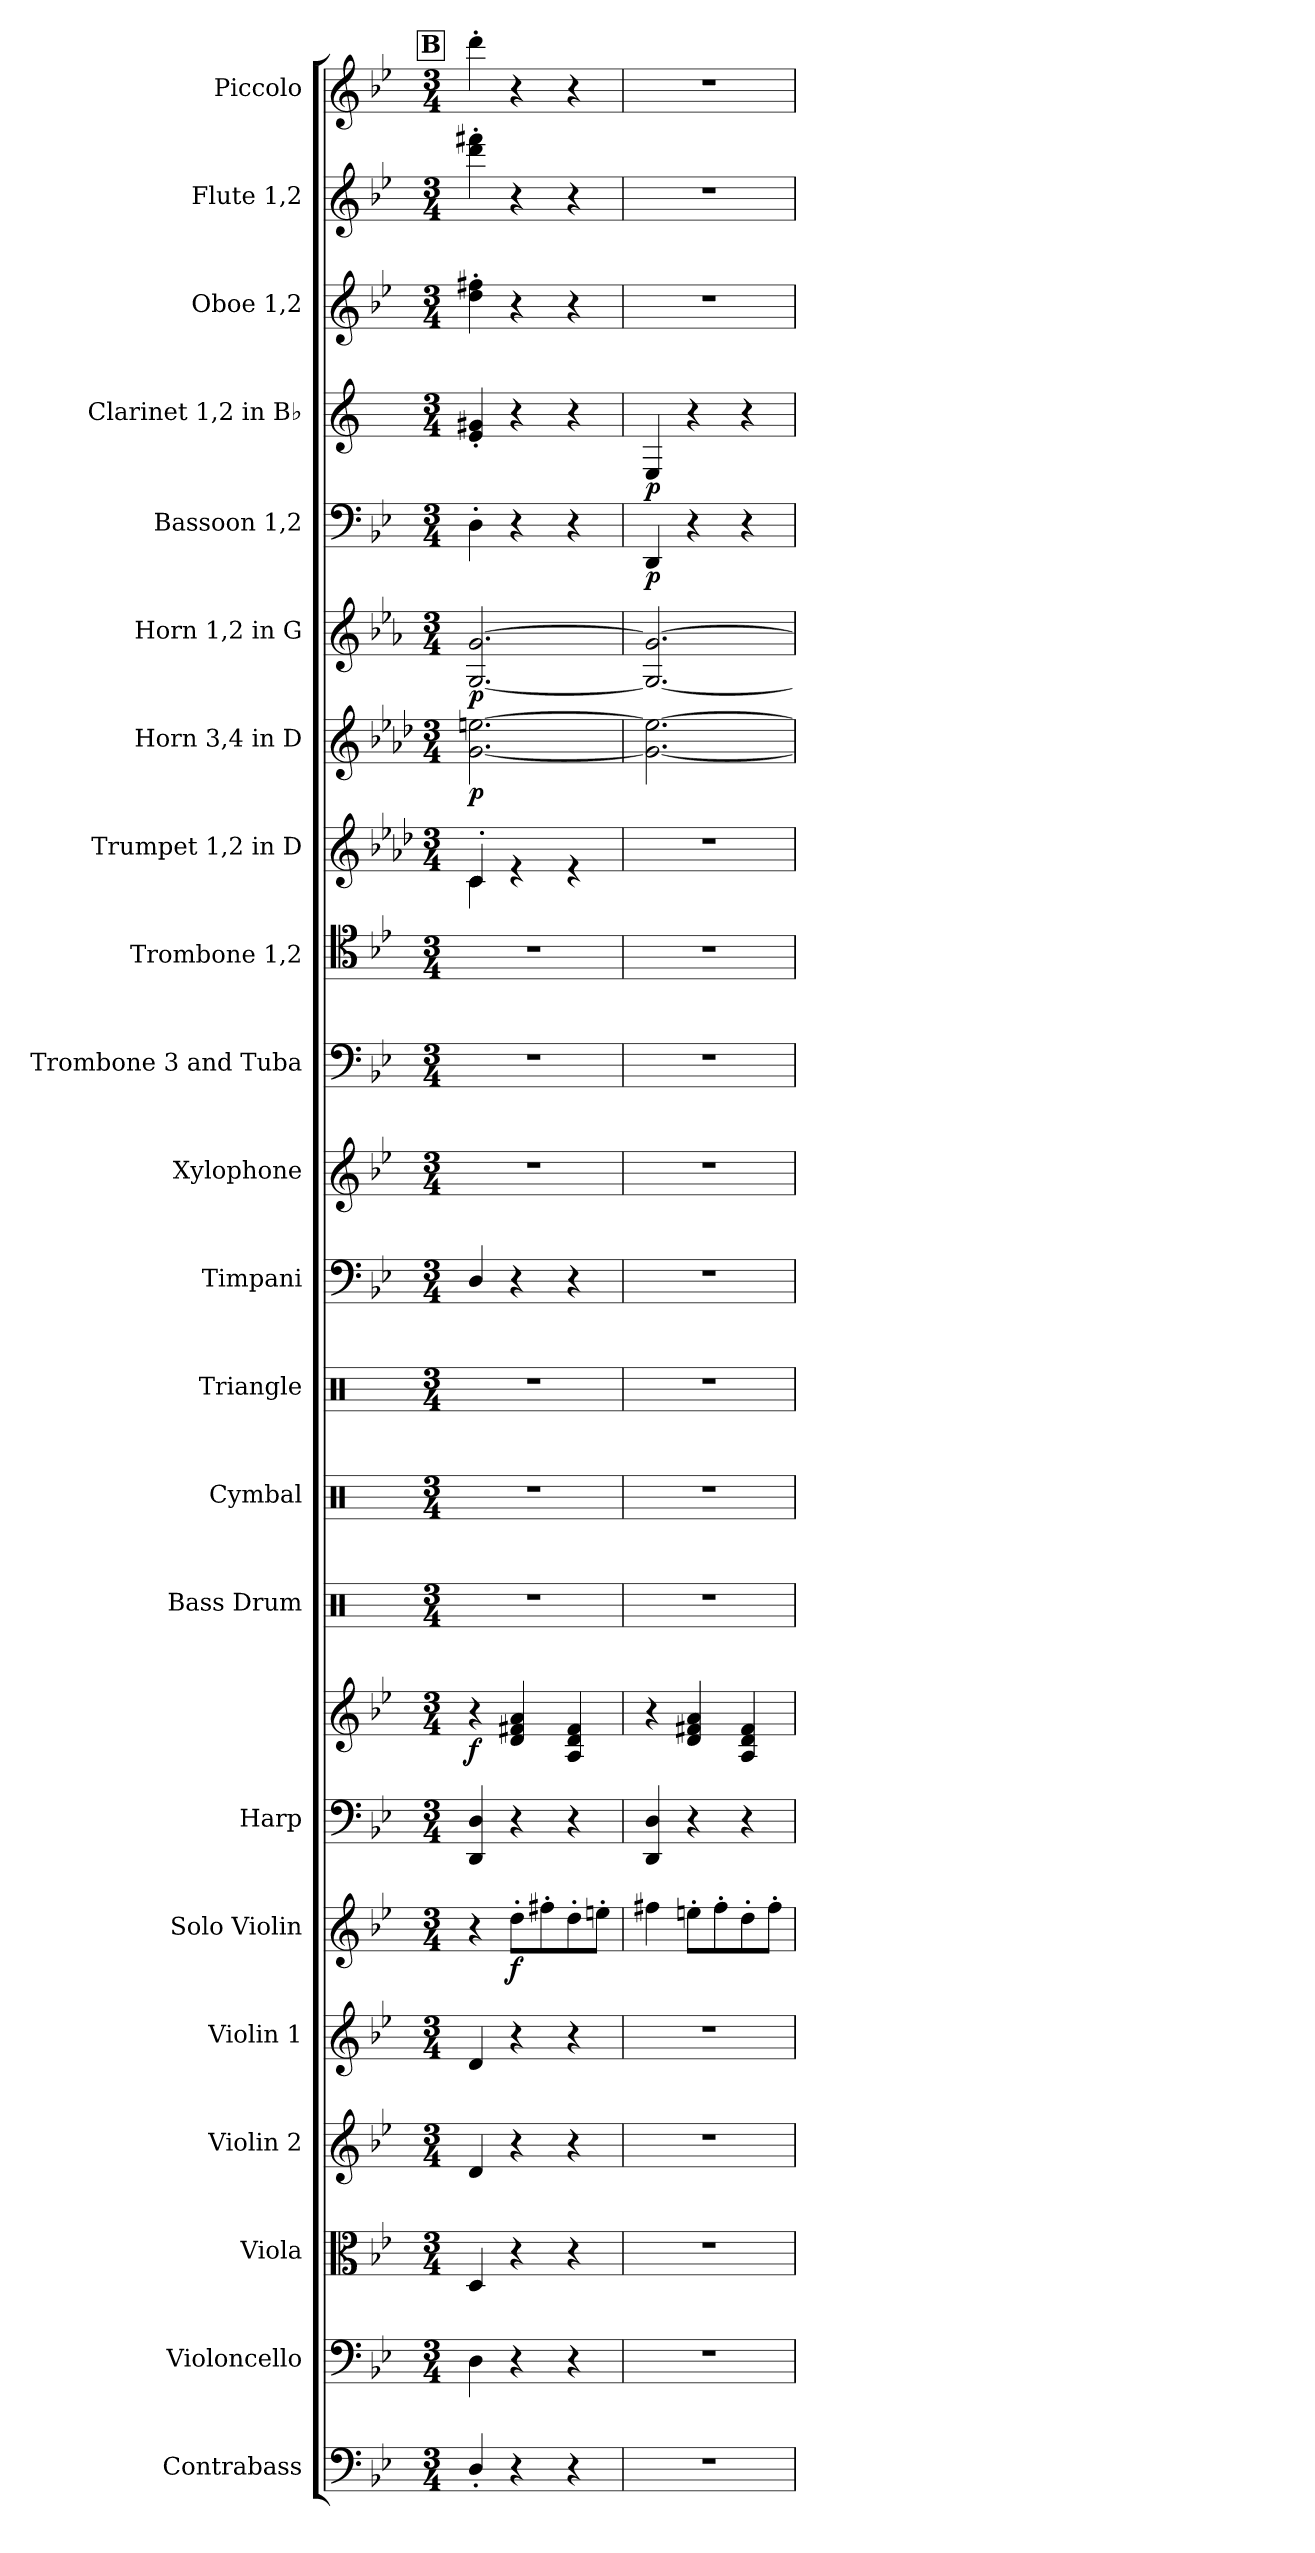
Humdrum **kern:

**kern	**kern	**kern	**kern	**kern	**kern	**dynam	**kern	**kern	**dynam	**kern	**kern	**kern	**kern	**kern	**kern	**kern	**kern	**kern	**dynam	**kern	**dynam	**kern	**dynam	**kern	**dynam	**kern	**kern	**kern
*part22	*part21	*part20	*part19	*part18	*part17	*part17	*part16	*part16	*part16	*part15	*part14	*part13	*part12	*part11	*part10	*part9	*part8	*part7	*part7	*part6	*part6	*part5	*part5	*part4	*part4	*part3	*part2	*part1
*staff23	*staff22	*staff21	*staff20	*staff19	*staff18	*staff18	*staff17	*staff16	*staff16/17	*staff15	*staff14	*staff13	*staff12	*staff11	*staff10	*staff9	*staff8	*staff7	*staff7	*staff6	*staff6	*staff5	*staff5	*staff4	*staff4	*staff3	*staff2	*staff1
*I"Contrabass	*I"Violoncello	*I"Viola	*I"Violin 2	*I"Violin 1	*I"Solo Violin	*	*I"Harp	*	*	*I"Bass Drum	*I"Cymbal	*I"Triangle	*I"Timpani	*I"Xylophone	*I"Trombone 3 and Tuba	*I"Trombone 1,2	*I"Trumpet 1,2 in D	*I"Horn 3,4 in D	*	*I"Horn 1,2 in G	*	*I"Bassoon 1,2	*	*I"Clarinet 1,2 in B♭	*	*I"Oboe 1,2	*I"Flute 1,2	*I"Piccolo
*I'Cb.	*I'Vc.	*I'Vla.	*I'Vln. 2	*I'Vln. 1	*I'Solo Vln.	*	*I'Hrp.	*	*	*I'B.D	*I'Cym.	*I'Trgl.	*I'Timp.	*I'Xyl.	*I'Tbn. 3 and Tba.	*I'Tbn. 1,2	*I'Tpt. 1,2 in D	*I'Hn. 3,4 in D	*	*I'Hn. 1,2 in G	*	*I'Bsn. 1,2	*	*I'Cl. 1,2 in B♭	*	*I'Ob. 1,2	*I'Fl. 1,2	*I'Picc.
*clefF4	*clefF4	*clefC3	*clefG2	*clefG2	*clefG2	*	*clefF4	*clefG2	*	*clefX	*clefX	*clefX	*clefF4	*clefG2	*clefF4	*clefC4	*clefG2	*clefG2	*	*clefG2	*	*clefF4	*	*clefG2	*	*clefG2	*clefG2	*clefG2
*ITrd7c12	*	*	*	*	*	*	*	*	*	*	*	*	*	*ITrd-7c-12	*	*	*ITrd-1c-2	*ITrd6c10	*	*ITrd3c5	*	*	*	*ITrd1c2	*	*	*	*ITrd-7c-12
*k[b-e-]	*k[b-e-]	*k[b-e-]	*k[b-e-]	*k[b-e-]	*k[b-e-]	*	*k[b-e-]	*k[b-e-]	*	*k[]	*k[]	*k[]	*k[b-e-]	*k[b-e-]	*k[b-e-]	*k[b-e-]	*k[b-e-]	*k[b-e-]	*	*k[b-e-]	*	*k[b-e-]	*	*k[b-e-]	*	*k[b-e-]	*k[b-e-]	*k[b-e-]
*M3/4	*M3/4	*M3/4	*M3/4	*M3/4	*M3/4	*	*M3/4	*M3/4	*	*M3/4	*M3/4	*M3/4	*M3/4	*M3/4	*M3/4	*M3/4	*M3/4	*M3/4	*	*M3/4	*	*M3/4	*	*M3/4	*	*M3/4	*M3/4	*M3/4
!!LO:REH:place=s1:a:B:fs=14:t=B
=117	=117	=117	=117	=117	=117	=117	=117	=117	=117	=117	=117	=117	=117	=117	=117	=117	=117	=117	=117	=117	=117	=117	=117	=117	=117	=117	=117	=117
*	*	*	*	*	*	*	*	*	*	*	*	*	*	*	*	*	*^	*	*	*	*	*	*	*	*	*	*	*
!	!	!	!	!	!	!	!	!	!LO:DY:b	!	!	!	!	!	!	!	!	!	!	!LO:DY:b	!	!LO:DY:b	!	!	!	!	!	!	!
4DD'/	4D\	4D/	4d/	4d/	4r	.	4DD/ 4D/	4r	f	2.r	2.r	2.r	4D/	2.r	2.r	2.r	4d'/	4d\	[2.A\ [2.f#X\	p	[2.D/ [2.d/	p	4D'\	.	4d/' 4f#X/'	.	4dd\' 4ff#X\'	4ddd\' 4fff#X\'	4dddd'\
!	!	!	!	!	!	!LO:DY:b	!	!	!	!	!	!	!	!	!	!	!	!	!	!	!	!	!	!	!	!	!	!	!
4r	4r	4r	4r	4r	8dd'\L	f	4r	4d/ 4f#X/ 4a/	.	.	.	.	4r	.	.	.	4re	2ryy	.	.	.	.	4r	.	4r	.	4r	4r	4r
.	.	.	.	.	8ff#X'\	.	.	.	.	.	.	.	.	.	.	.	.	.	.	.	.	.	.	.	.	.	.	.	.
4r	4r	4r	4r	4r	8dd'\	.	4r	4A/ 4d/ 4f#/	.	.	.	.	4r	.	.	.	4re	.	.	.	.	.	4r	.	4r	.	4r	4r	4r
.	.	.	.	.	8een'\J	.	.	.	.	.	.	.	.	.	.	.	.	.	.	.	.	.	.	.	.	.	.	.	.
*	*	*	*	*	*	*	*	*	*	*	*	*	*	*	*	*	*v	*v	*	*	*	*	*	*	*	*	*	*	*
=118	=118	=118	=118	=118	=118	=118	=118	=118	=118	=118	=118	=118	=118	=118	=118	=118	=118	=118	=118	=118	=118	=118	=118	=118	=118	=118	=118	=118
!	!	!	!	!	!	!	!	!	!	!	!	!	!	!	!	!	!	!	!	!	!	!	!LO:DY:b	!	!LO:DY:b	!	!	!
2.r	2.r	2.r	2.r	2.r	4ff#X\	.	4DD/ 4D/	4r	.	2.r	2.r	2.r	2.r	2.r	2.r	2.r	2.r	2.A\_ 2.f#\_	.	2.D/_ 2.d/_	.	4DD/	p	4D/	p	2.r	2.r	2.r
.	.	.	.	.	8een'\L	.	4r	4d/ 4f#X/ 4a/	.	.	.	.	.	.	.	.	.	.	.	.	.	4r	.	4r	.	.	.	.
.	.	.	.	.	8ff#'\	.	.	.	.	.	.	.	.	.	.	.	.	.	.	.	.	.	.	.	.	.	.	.
.	.	.	.	.	8dd'\	.	4r	4A/ 4d/ 4f#/	.	.	.	.	.	.	.	.	.	.	.	.	.	4r	.	4r	.	.	.	.
.	.	.	.	.	8ff#'\J	.	.	.	.	.	.	.	.	.	.	.	.	.	.	.	.	.	.	.	.	.	.	.
=	=	=	=	=	=	=	=	=	=	=	=	=	=	=	=	=	=	=	=	=	=	=	=	=	=	=	=	=
*-	*-	*-	*-	*-	*-	*-	*-	*-	*-	*-	*-	*-	*-	*-	*-	*-	*-	*-	*-	*-	*-	*-	*-	*-	*-	*-	*-	*-
